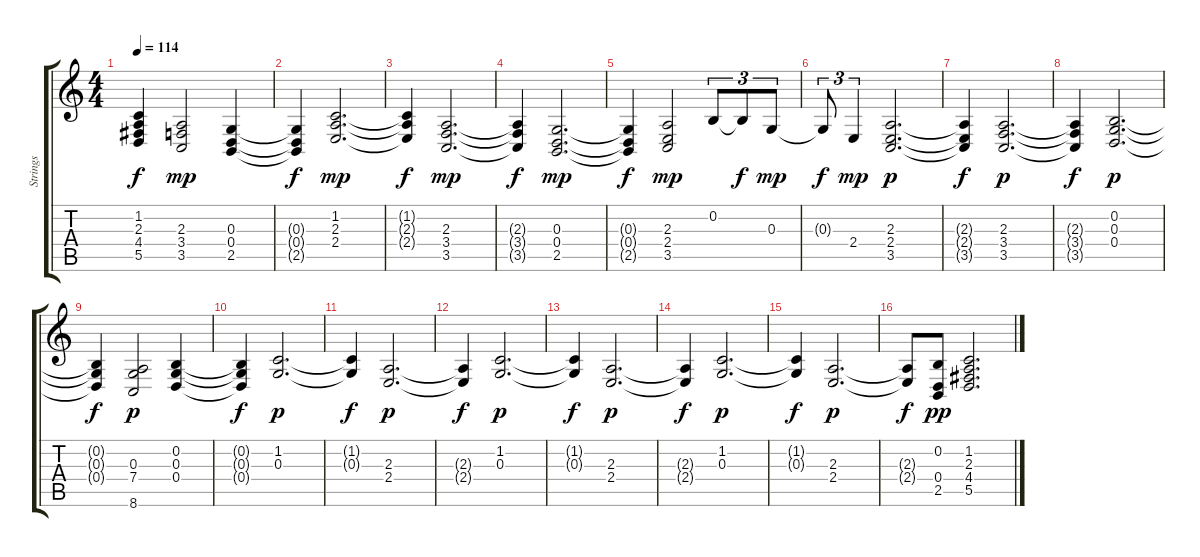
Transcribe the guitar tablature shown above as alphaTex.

\track ("Strings" "Strings") {instrument stringensemble1}
\staff {score tabs}
\tuning (E4 B3 G3 D3 A2 E2) {hide}
\ts (4 4)
\tempo 114
\clef g2
\ks c
(1.2{t} 2.3{t} 4.4{t} 5.5{t}).4{dy f} (2.3 3.4 3.5).2{dy mp} (0.3 0.4 2.5).4 |
(0.3{t} 0.4{t} 2.5{t}).4{dy f} (1.2 2.3 2.4).2{d dy mp} |
(1.2{t} 2.3{t} 2.4{t}).4{dy f} (2.3 3.4 3.5).2{d dy mp} |
(2.3{t} 3.4{t} 3.5{t}).4{dy f} (0.3 0.4 2.5).2{d dy mp} |
(0.3{t} 0.4{t} 2.5{t}).4{dy f} (2.3 2.4 3.5).2{dy mp} 0.2.8{tu (3 2)} 0.2{t}.8{tu (3 2) dy f} 0.3.8{tu (3 2) dy mp} |
0.3{t}.8{tu (3 2) dy f} 2.4.4{tu (3 2) dy mp} (2.3 2.4 3.5).2{d dy p} |
(2.3{t} 2.4{t} 3.5{t}).4{dy f} (2.3 3.4 3.5).2{d dy p} |
(2.3{t} 3.4{t} 3.5{t}).4{dy f} (0.2 0.3 0.4).2{d dy p} |
(0.2{t} 0.3{t} 0.4{t}).4{dy f} (0.3 7.4 8.6).2{dy p} (0.2 0.3 0.4).4 |
(0.2{t} 0.3{t} 0.4{t}).4{dy f} (1.2 0.3).2{d dy p} |
(1.2{t} 0.3{t}).4{dy f} (2.3 2.4).2{d dy p} |
(2.3{t} 2.4{t}).4{dy f} (1.2 0.3).2{d dy p} |
(1.2{t} 0.3{t}).4{dy f} (2.3 2.4).2{d dy p} |
(2.3{t} 2.4{t}).4{dy f} (1.2 0.3).2{d dy p} |
(1.2{t} 0.3{t}).4{dy f} (2.3 2.4).2{d dy p} |
(2.3{t} 2.4{t}).8{dy f} (0.2 0.4 2.5).8{dy pp} (1.2 2.3 4.4 5.5).2{d}
